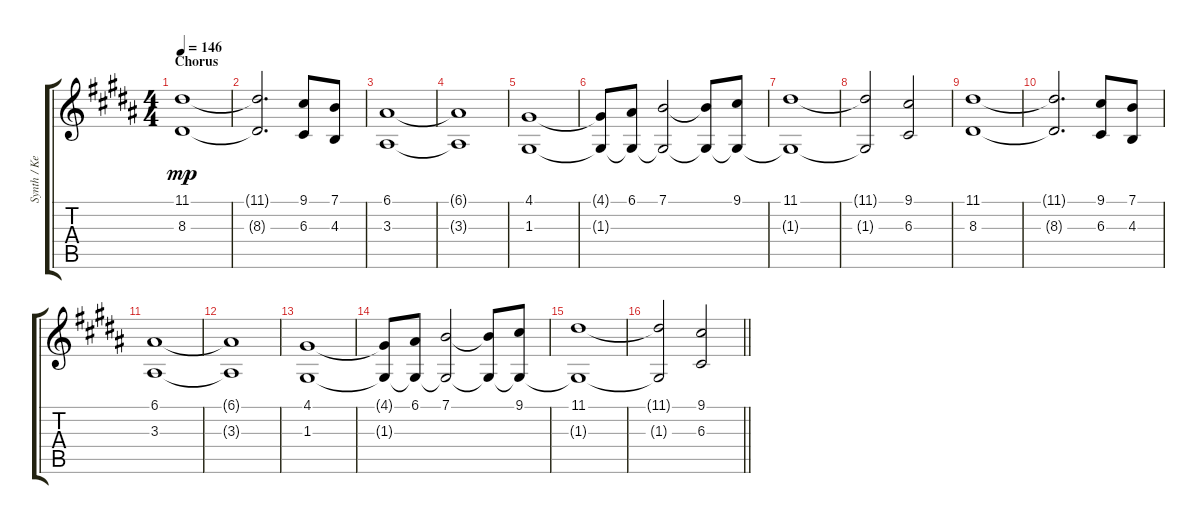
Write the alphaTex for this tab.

\track ("Synth / Keyboard II" "Synth / Ke") {instrument lead2sawtooth}
\staff {score tabs}
\tuning (E4 B3 G3 D3 A2 E2) {hide}
\ts (4 4)
\section ("" "Chorus")
\tempo 146
\clef g2
\ks b
(11.1 8.3).1{dy mp} |
(11.1{t} 8.3{t}).2{d} (9.1 6.3).8 (7.1 4.3).8 |
(6.1 3.3).1 |
(6.1{t} 3.3{t}).1 |
(4.1 1.3).1 |
(4.1{t} 1.3{t}).8 (6.1 1.3{t}).8 (7.1 1.3{t}).2 (7.1{t} 1.3{t}).8 (9.1 1.3{t}).8 |
(11.1 1.3{t}).1 |
(11.1{t} 1.3{t}).2 (9.1 6.3).2 |
(11.1 8.3).1 |
(11.1{t} 8.3{t}).2{d} (9.1 6.3).8 (7.1 4.3).8 |
(6.1 3.3).1 |
(6.1{t} 3.3{t}).1 |
(4.1 1.3).1 |
(4.1{t} 1.3{t}).8 (6.1 1.3{t}).8 (7.1 1.3{t}).2 (7.1{t} 1.3{t}).8 (9.1 1.3{t}).8 |
(11.1 1.3{t}).1 |
\barLineRight lightlight
(11.1{t} 1.3{t}).2 (9.1 6.3).2
